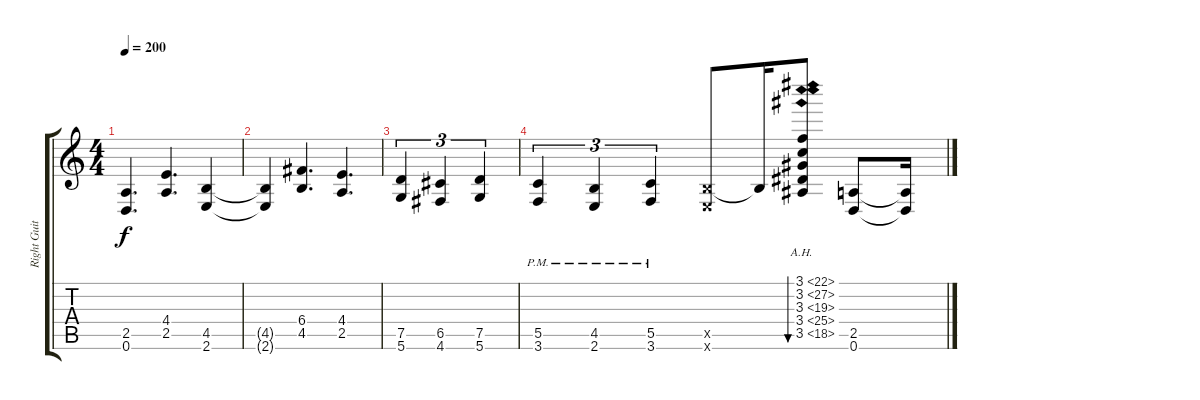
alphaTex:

\track ("Right Guitar" "Right Guit") {instrument overdrivenguitar}
\staff {score tabs}
\tuning (D4 A3 F3 C3 G2 D2) {hide}
\ts (4 4)
\tempo 200
\clef g2
\ks c
(2.5 0.6).4{d dy f} (4.4 2.5).4{d} (4.5 2.6).4 |
(4.5{t} 2.6{t}).4 (6.4 4.5).4{d} (4.4 2.5).4{d} |
(7.5 5.6).4{tu (3 2)} (6.5 4.6).4{tu (3 2)} (7.5 5.6).4{tu (3 2)} |
(5.5{pm} 3.6{pm}).4{tu (3 2)} (4.5{pm} 2.6{pm}).4{tu (3 2)} (5.5{pm} 3.6{pm}).4{tu (3 2)} (4.5{x} 2.6{x}).8 4.5{t}.16 (3.1{ah 19} 3.2{ah 24} 3.3{ah 16} 3.4{ah 22} 3.5{ah 15}).8{bu 240} (2.5 0.6).8 (2.5{t} 0.6{t}).16
